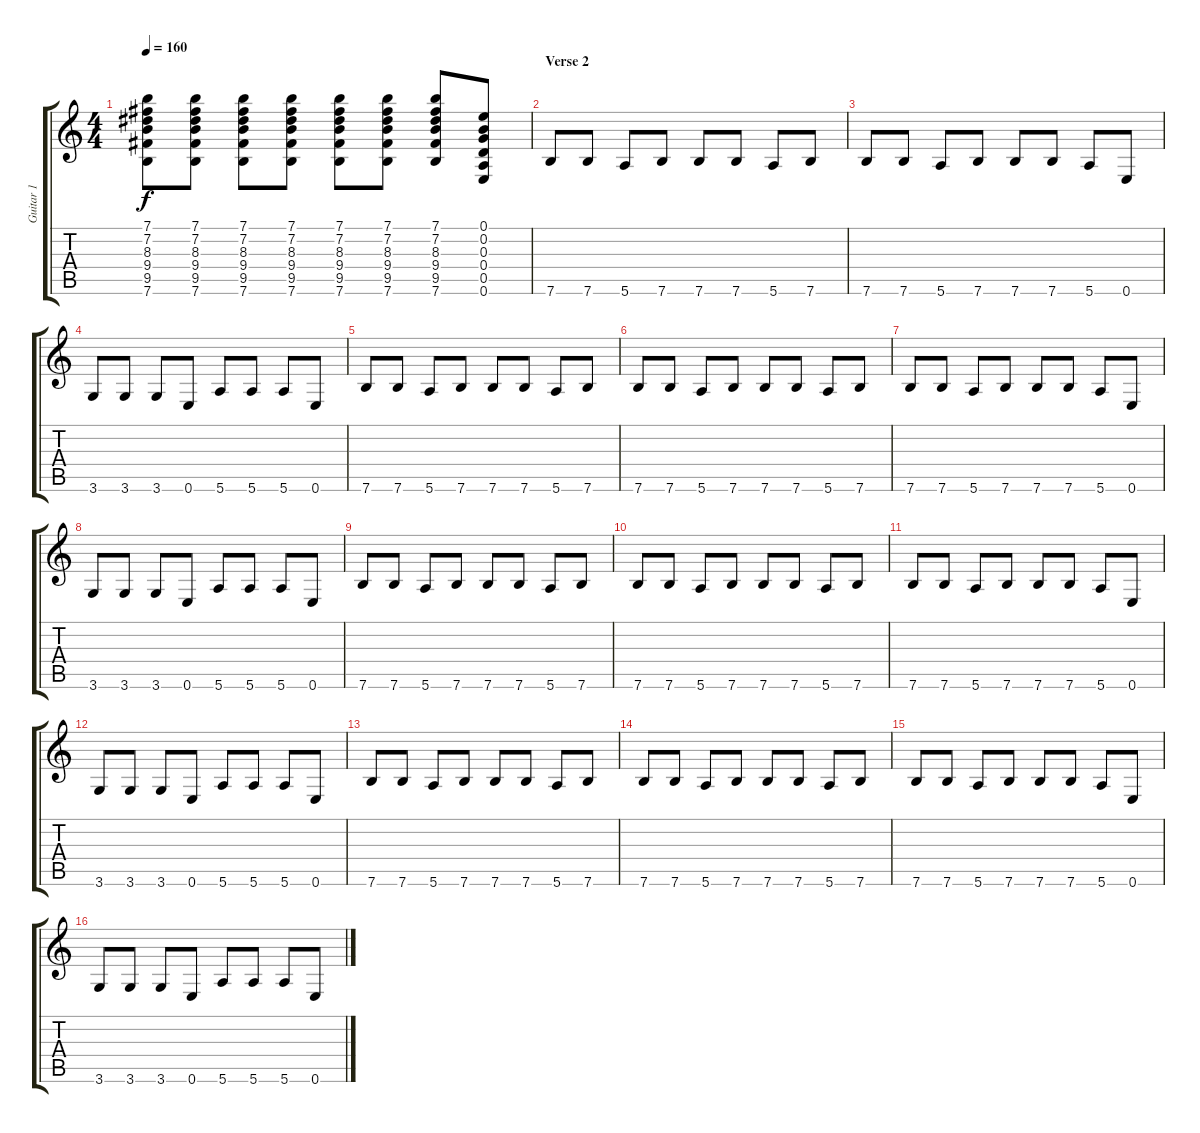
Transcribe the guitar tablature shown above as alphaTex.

\track ("Guitar 1" "Guitar 1") {instrument distortionguitar}
\staff {score tabs}
\tuning (E4 B3 G3 D3 A2 E2) {hide}
\ts (4 4)
\tempo 160
\clef g2
\ks c
(7.1 7.2 8.3 9.4 9.5 7.6).8{dy f} (7.1 7.2 8.3 9.4 9.5 7.6).8 (7.1 7.2 8.3 9.4 9.5 7.6).8 (7.1 7.2 8.3 9.4 9.5 7.6).8 (7.1 7.2 8.3 9.4 9.5 7.6).8 (7.1 7.2 8.3 9.4 9.5 7.6).8 (7.1 7.2 8.3 9.4 9.5 7.6).8 (0.1 0.2 0.3 0.4 0.5 0.6).8 |
\section ("" "Verse 2")
7.6.8 7.6.8 5.6.8 7.6.8 7.6.8 7.6.8 5.6.8 7.6.8 |
7.6.8 7.6.8 5.6.8 7.6.8 7.6.8 7.6.8 5.6.8 0.6.8 |
3.6.8 3.6.8 3.6.8 0.6.8 5.6.8 5.6.8 5.6.8 0.6.8 |
7.6.8 7.6.8 5.6.8 7.6.8 7.6.8 7.6.8 5.6.8 7.6.8 |
7.6.8 7.6.8 5.6.8 7.6.8 7.6.8 7.6.8 5.6.8 7.6.8 |
7.6.8 7.6.8 5.6.8 7.6.8 7.6.8 7.6.8 5.6.8 0.6.8 |
3.6.8 3.6.8 3.6.8 0.6.8 5.6.8 5.6.8 5.6.8 0.6.8 |
7.6.8 7.6.8 5.6.8 7.6.8 7.6.8 7.6.8 5.6.8 7.6.8 |
7.6.8 7.6.8 5.6.8 7.6.8 7.6.8 7.6.8 5.6.8 7.6.8 |
7.6.8 7.6.8 5.6.8 7.6.8 7.6.8 7.6.8 5.6.8 0.6.8 |
3.6.8 3.6.8 3.6.8 0.6.8 5.6.8 5.6.8 5.6.8 0.6.8 |
7.6.8 7.6.8 5.6.8 7.6.8 7.6.8 7.6.8 5.6.8 7.6.8 |
7.6.8 7.6.8 5.6.8 7.6.8 7.6.8 7.6.8 5.6.8 7.6.8 |
7.6.8 7.6.8 5.6.8 7.6.8 7.6.8 7.6.8 5.6.8 0.6.8 |
3.6.8 3.6.8 3.6.8 0.6.8 5.6.8 5.6.8 5.6.8 0.6.8
